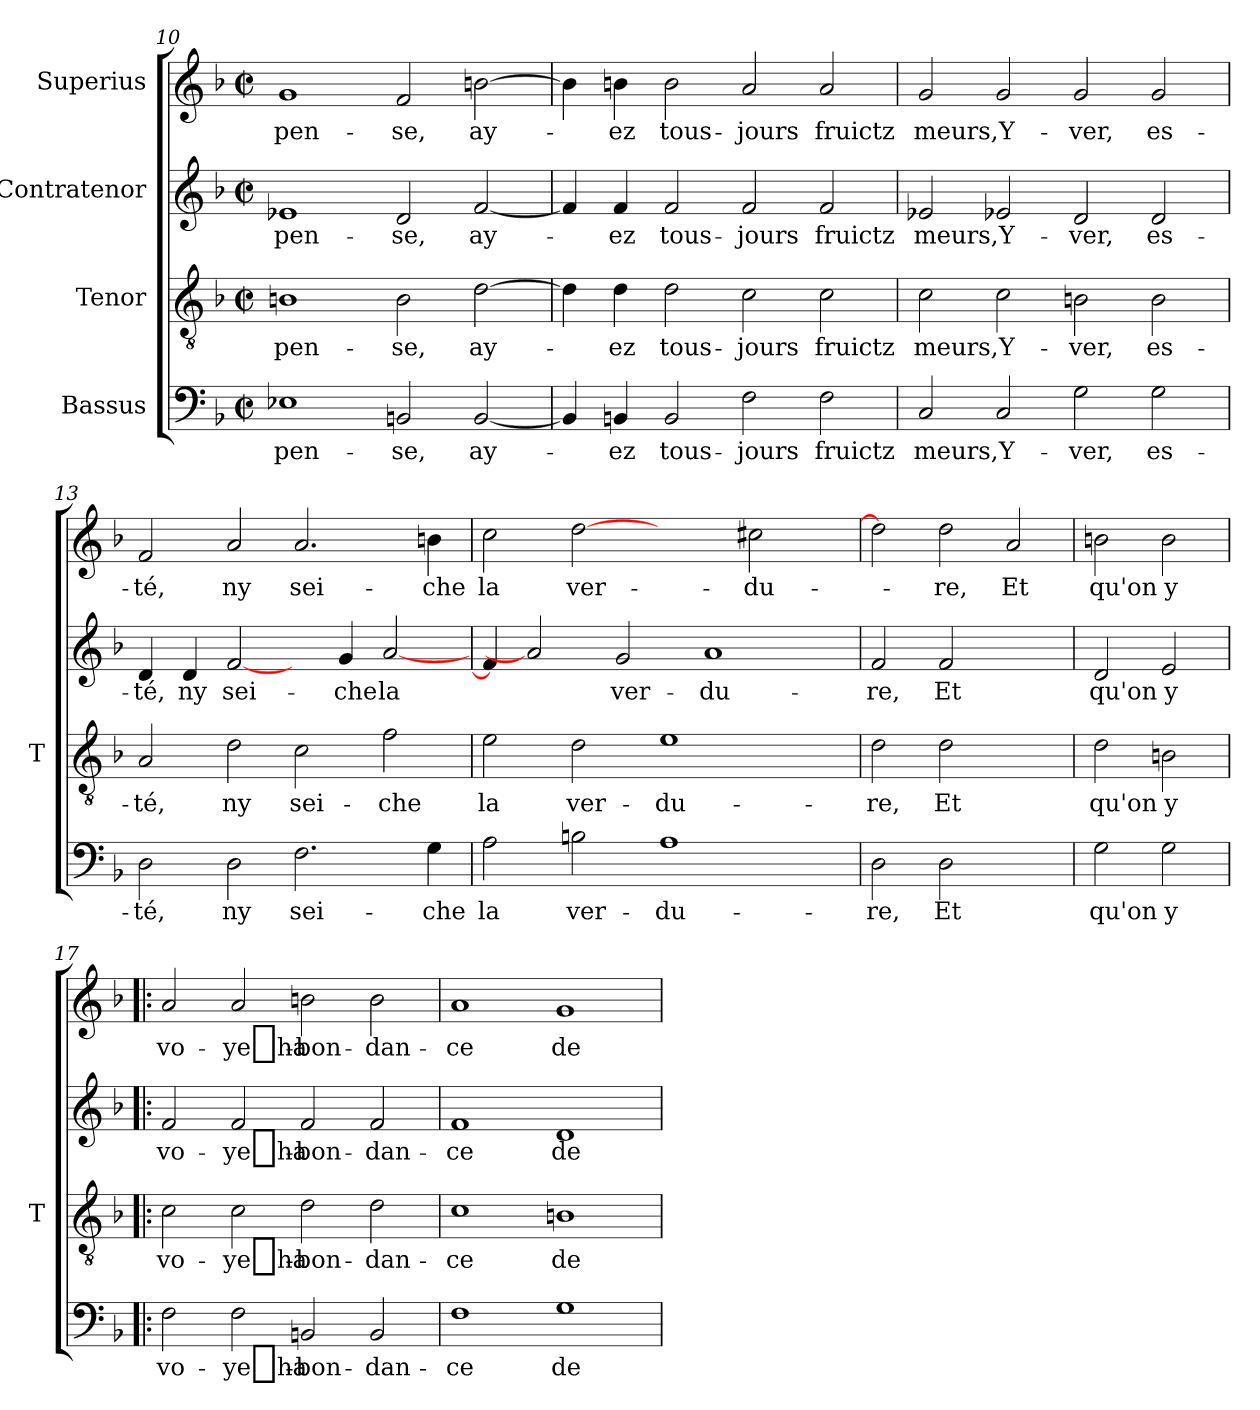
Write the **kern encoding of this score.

**kern	**text	**kern	**text	**kern	**text	**kern	**text
*part4	*part4	*part3	*part3	*part2	*part2	*part1	*part1
*staff4	*staff4	*staff3	*staff3	*staff2	*staff2	*staff1	*staff1
*I"Bassus	*	*I"Tenor	*	*I"Contratenor	*	*I"Superius	*
*	*	*I'T	*	*	*	*	*
*clefF4	*	*clefGv2	*	*clefG2	*	*clefG2	*
*k[b-]	*	*k[b-]	*	*k[b-]	*	*k[b-]	*
*F:	*	*F:	*	*F:	*	*F:	*
*M2/2	*	*M2/2	*	*M2/2	*	*M2/2	*
*met(c|)	*	*met(c|)	*	*met(c|)	*	*met(c|)	*
=10	=10	=10	=10	=10	=10	=10	=10
1E-X	pen-	1Bn	pen-	1e-X	pen-	1g	pen-
2BB	-se,	2B	-se,	2d	-se,	2f	-se,
[2BB	ay-	[2d	ay-	[2f	ay-	[2b	ay-
=11	=11	=11	=11	=11	=11	=11	=11
4BB]	.	4d]	.	4f]	.	4b]	.
4BB	-ez	4d	-ez	4f	-ez	4b	-ez
2BB	tous-	2d	tous-	2f	tous-	2b	tous-
2F	-jours	2c	-jours	2f	-jours	2a	-jours
2F	-fruictz	2c	-fruictz	2f	-fruictz	2a	-fruictz
=12	=12	=12	=12	=12	=12	=12	=12
2C	-meurs,	2ci	-meurs,	2e-X	-meurs,	2g	-meurs,
2C	Y-	2c	Y-	2e-X	Y-	2g	Y-
2G	-ver,	2Bn	-ver,	2d	-ver,	2g	-ver,
2G	es-	2B	es-	2d	es-	2g	es-
!!LO:PB:g=z
=13	=13	=13	=13	=13	=13	=13	=13
2D	-té,	2A	-té,	4d	-té,	2f	-té,
.	.	.	.	4d	-ny	.	.
2D	-ny	2d	-ny	[2f	sei-	2a	-ny
2.F	sei-	2c	sei-	4ryy	.	2.a	sei-
.	.	.	.	4g	-che	.	.
.	.	2f	-che	[2a	-la	.	.
4G	-che	.	.	.	.	4b	-che
=14	=14	=14	=14	=14	=14	=14	=14
2A	-la	2e	-la	4f]	.	2cc	-la
.	.	.	.	2a]	.	.	.
2B	ver-	2d	ver-	.	.	[2dd	ver-
.	.	.	.	2g	ver-	.	.
1A	du-	1e	du-	.	.	2ryy	.
.	.	.	.	1a	du-	.	.
.	.	.	.	.	.	2cc#X	du-
4ryy	.	4ryy	.	.	.	4ryy	.
=15	=15	=15	=15	=15	=15	=15	=15
2D	-re,	2d	-re,	2f	-re,	2dd]	.
2D	-Et	2d	-Et	2f	-Et	2dd	-re,
2ryy	.	2ryy	.	2ryy	.	2a	-Et
=16	=16	=16	=16	=16	=16	=16	=16
2G	-qu'on	2d	-qu'on	2d	-qu'on	2b	-qu'on
2G	-y	2Bn	-y	2e	-y	2b	-y
=17!|:	=17!|:	=17!|:	=17!|:	=17!|:	=17!|:	=17!|:	=17!|:
2F	vo-	2c	vo-	2f	vo-	2a	vo-
2F	ye_ha-	2c	ye_ha-	2f	ye_ha-	2a	ye_ha-
2BB	bon-	2d	bon-	2f	bon-	2b	bon-
2BB	dan-	2d	dan-	2f	dan-	2b	dan-
=18	=18	=18	=18	=18	=18	=18	=18
1F	-ce	1c	-ce	1f	-ce	1a	-ce
1G	-de	1Bn	-de	1d	-de	1g	-de
=	=	=	=	=	=	=	=
*-	*-	*-	*-	*-	*-	*-	*-
